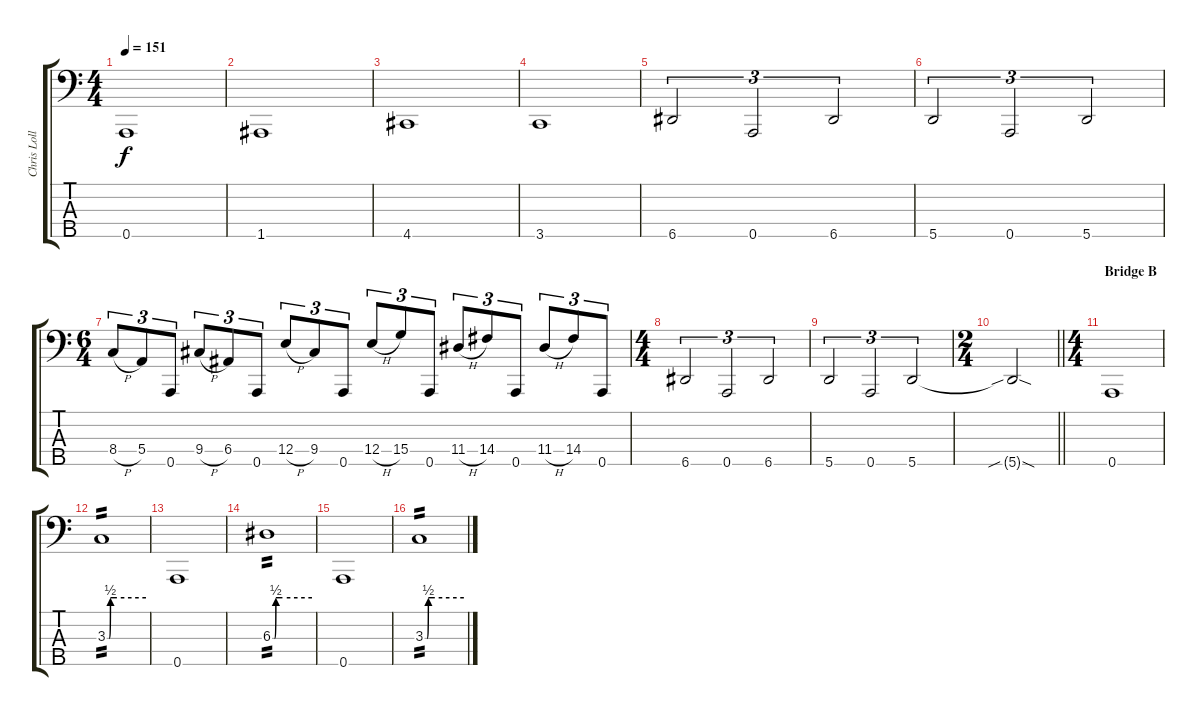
\track ("Chris Lollis" "Chris Loll") {instrument electricbasspick}
\staff {score tabs}
\tuning (G2 D2 A1 E1 A0) {hide}
\ts (4 4)
\tempo 151
\clef f4
\ks c
0.5.1{dy f} |
1.5.1 |
4.5.1 |
3.5.1 |
6.5.2{tu (3 2)} 0.5.2{tu (3 2)} 6.5.2{tu (3 2)} |
5.5.2{tu (3 2)} 0.5.2{tu (3 2)} 5.5.2{tu (3 2)} |
\ts (6 4)
8.4{h}.8{tu (3 2)} 5.4.8{tu (3 2)} 0.5.8{tu (3 2)} 9.4{h}.8{tu (3 2)} 6.4.8{tu (3 2)} 0.5.8{tu (3 2)} 12.4{h}.8{tu (3 2)} 9.4.8{tu (3 2)} 0.5.8{tu (3 2)} 12.4{h}.8{tu (3 2)} 15.4.8{tu (3 2)} 0.5.8{tu (3 2)} 11.4{h}.8{tu (3 2)} 14.4.8{tu (3 2)} 0.5.8{tu (3 2)} 11.4{h}.8{tu (3 2)} 14.4.8{tu (3 2)} 0.5.8{tu (3 2)} |
\ts (4 4)
6.5.2{tu (3 2)} 0.5.2{tu (3 2)} 6.5.2{tu (3 2)} |
5.5.2{tu (3 2)} 0.5.2{tu (3 2)} 5.5.2{tu (3 2)} |
\ts (2 4)
\barLineRight lightlight
5.5{sib sod t}.2 |
\ts (4 4)
\section ("" "Bridge B")
0.5.1 |
3.3{be (custom 0 0 3 0 5 2 15 2 60 2)}.1{tp 2} |
0.5.1 |
6.3{be (custom 0 0 3 0 5 2 15 2 60 2)}.1{tp 2} |
0.5.1 |
3.3{be (custom 0 0 3 0 5 2 15 2 60 2)}.1{tp 2}
